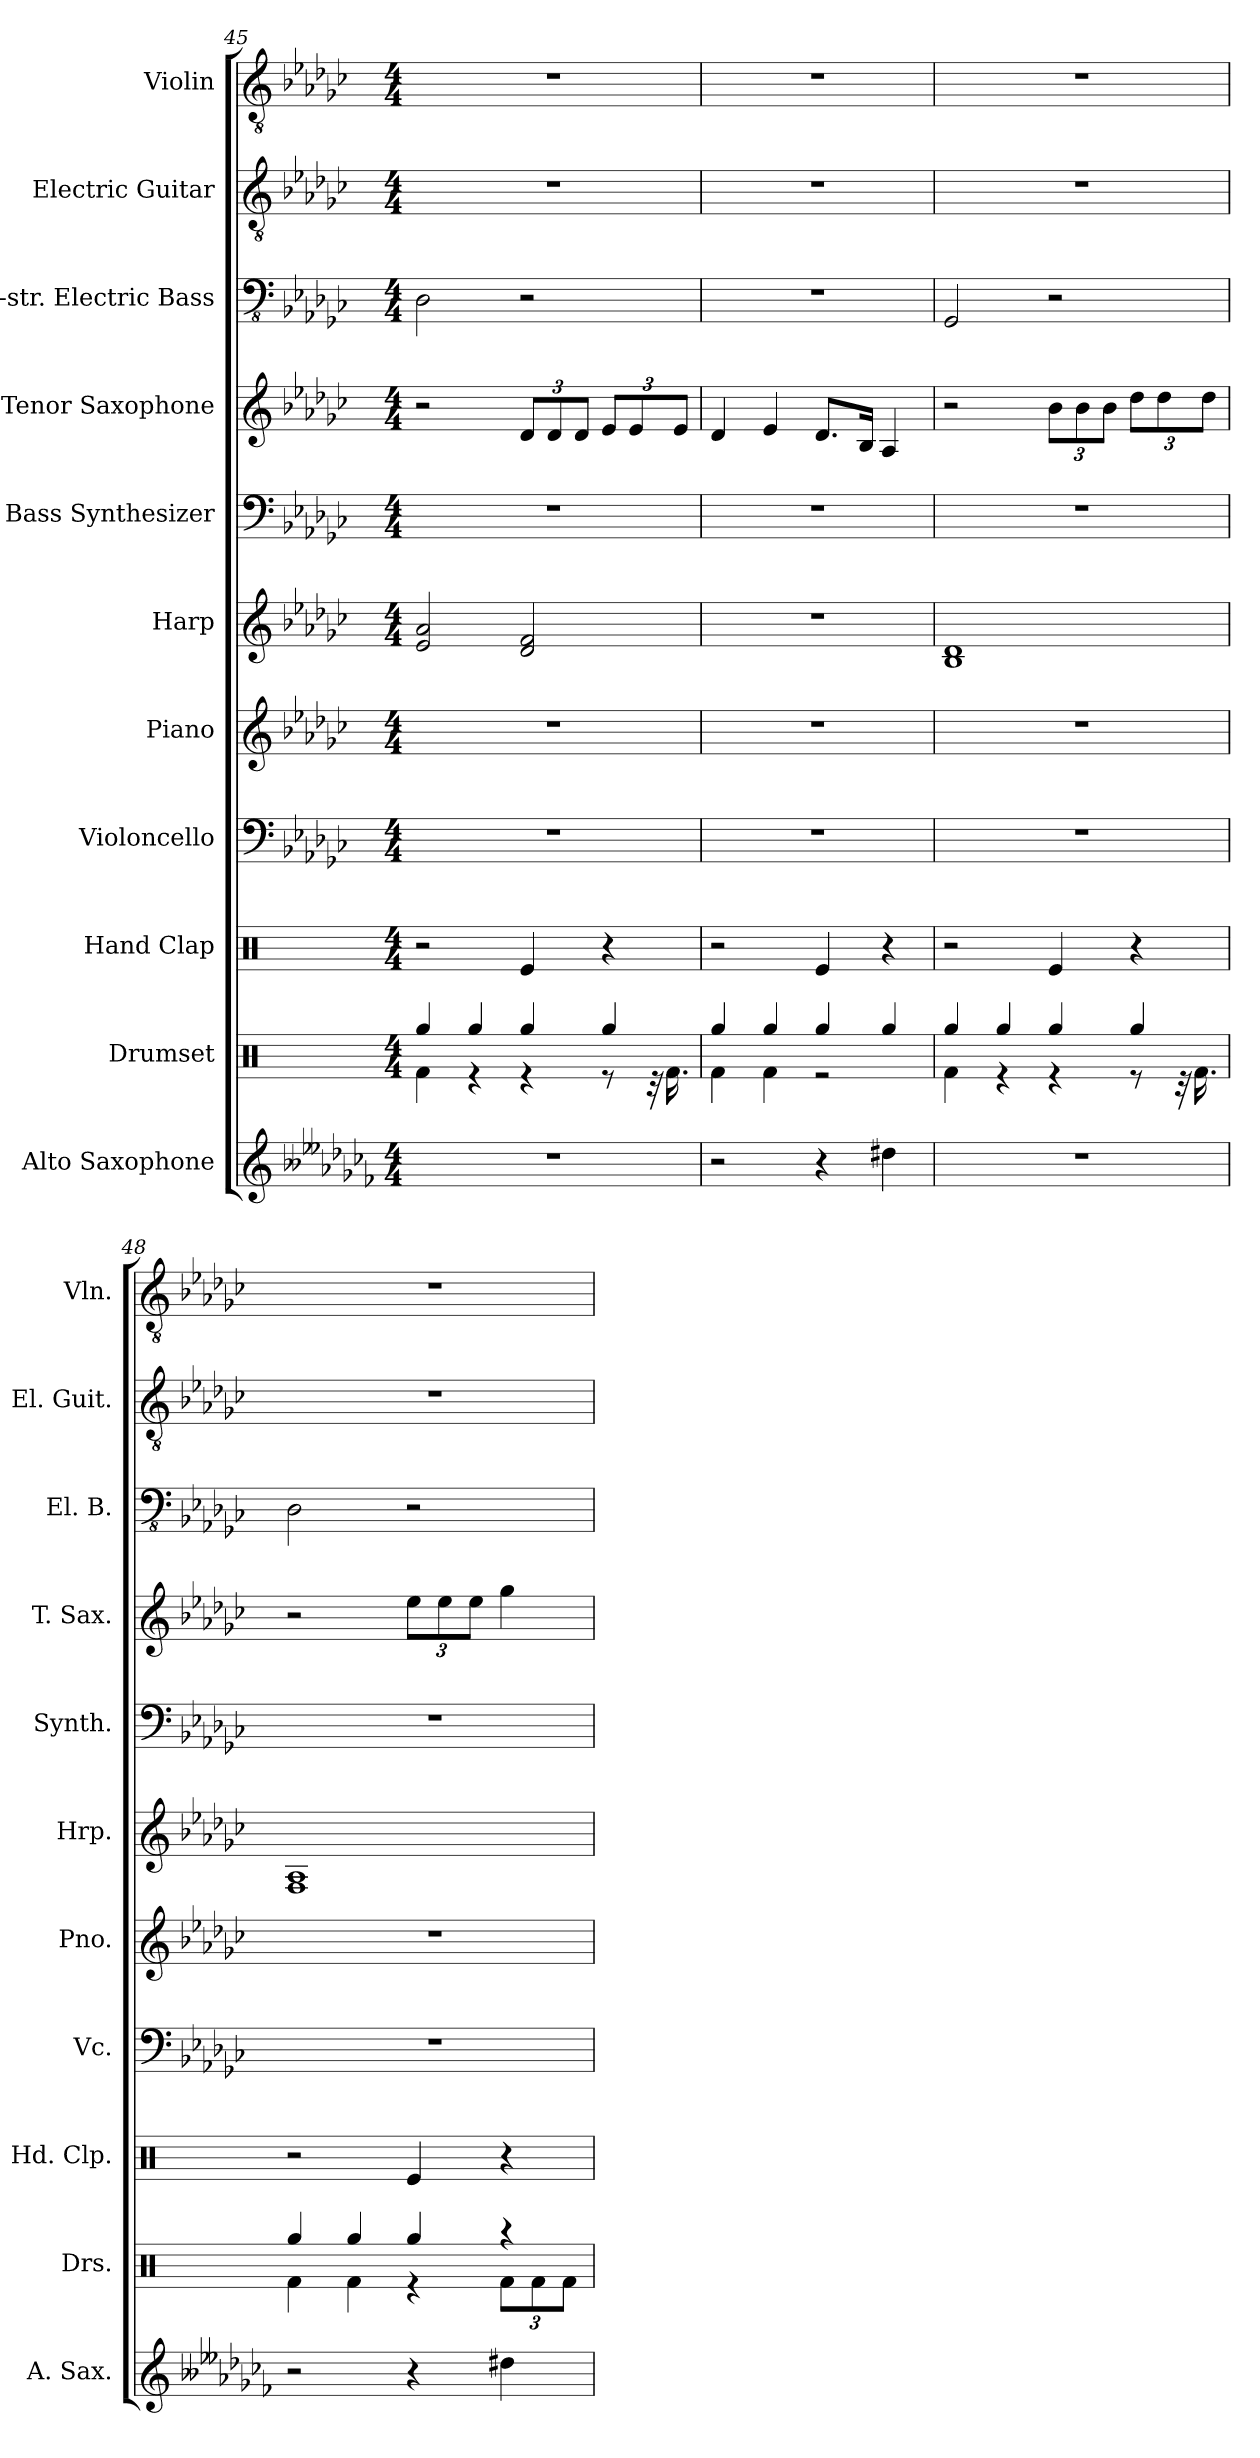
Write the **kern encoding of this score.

**kern	**kern	**kern	**kern	**kern	**kern	**kern	**kern	**kern	**kern	**kern
*part11	*part10	*part9	*part8	*part7	*part6	*part5	*part4	*part3	*part2	*part1
*staff11	*staff10	*staff9	*staff8	*staff7	*staff6	*staff5	*staff4	*staff3	*staff2	*staff1
*I"Alto Saxophone	*I"Drumset	*I"Hand Clap	*I"Violoncello	*I"Piano	*I"Harp	*I"Bass Synthesizer	*I"Tenor Saxophone	*I"5-str. Electric Bass	*I"Electric Guitar	*I"Violin
*I'A. Sax.	*I'Drs.	*I'Hd. Clp.	*I'Vc.	*I'Pno.	*I'Hrp.	*I'Synth.	*I'T. Sax.	*I'El. B.	*I'El. Guit.	*I'Vln.
*clefG2	*clefX	*clefX	*clefF4	*clefG2	*clefG2	*clefF4	*clefG2	*clefFv4	*clefGv2	*clefGv2
*ITrd5c9	*	*	*	*	*	*	*ITrd8c14	*	*	*
*k[b--e--a-d-g-c-f-]	*k[]	*k[]	*k[b-e-a-d-g-c-]	*k[b-e-a-d-g-c-]	*k[b-e-a-d-g-c-]	*k[b-e-a-d-g-c-]	*k[b-e-a-d-g-c-]	*k[b-e-a-d-g-c-]	*k[b-e-a-d-g-c-]	*k[b-e-a-d-g-c-]
*M4/4	*M4/4	*M4/4	*M4/4	*M4/4	*M4/4	*M4/4	*M4/4	*M4/4	*M4/4	*M4/4
=45	=45	=45	=45	=45	=45	=45	=45	=45	=45	=45
*	*^	*	*	*	*	*	*	*	*	*
1r	4Rgg/	4Rf\	2r	1r	1r	2e-/ 2a-/	1r	2r	2DD-\	1r	1r
.	4Rgg/	4r	.	.	.	.	.	.	.	.	.
*	*	*	*	*	*	*	*	*Xbrackettup	*	*	*
.	4Rgg/	4r	4Re/	.	.	2d-/ 2f/	.	12D-/L	2r	.	.
.	.	.	.	.	.	.	.	12D-/	.	.	.
.	.	.	.	.	.	.	.	12D-/J	.	.	.
.	4Rgg/	8r	4r	.	.	.	.	12E-/L	.	.	.
.	.	.	.	.	.	.	.	12E-/	.	.	.
.	.	32r	.	.	.	.	.	.	.	.	.
.	.	16.Rf\	.	.	.	.	.	.	.	.	.
.	.	.	.	.	.	.	.	12E-/J	.	.	.
=46	=46	=46	=46	=46	=46	=46	=46	=46	=46	=46	=46
2r	4Rgg/	4Rf\	2r	1r	1r	1r	1r	4D-/	1r	1r	1r
.	4Rgg/	4Rf\	.	.	.	.	.	4E-/	.	.	.
4r	4Rgg/	2r	4Re/	.	.	.	.	8.D-/L	.	.	.
.	.	.	.	.	.	.	.	16BB-/Jk	.	.	.
4f#X\	4Rgg/	.	4r	.	.	.	.	4AA-/	.	.	.
!!LO:PB:g=z
=47	=47	=47	=47	=47	=47	=47	=47	=47	=47	=47	=47
1r	4Rgg/	4Rf\	2r	1r	1r	1B- 1d-	1r	2r	2GGG-/	1r	1r
.	4Rgg/	4r	.	.	.	.	.	.	.	.	.
.	4Rgg/	4r	4Re/	.	.	.	.	12B-\L	2r	.	.
.	.	.	.	.	.	.	.	12B-\	.	.	.
.	.	.	.	.	.	.	.	12B-\J	.	.	.
.	4Rgg/	8r	4r	.	.	.	.	12d-\L	.	.	.
.	.	.	.	.	.	.	.	12d-\	.	.	.
.	.	32r	.	.	.	.	.	.	.	.	.
.	.	16.Rf\	.	.	.	.	.	.	.	.	.
.	.	.	.	.	.	.	.	12d-\J	.	.	.
=48	=48	=48	=48	=48	=48	=48	=48	=48	=48	=48	=48
2r	4Rgg/	4Rf\	2r	1r	1r	1F 1A-	1r	2r	2DD-\	1r	1r
.	4Rgg/	4Rf\	.	.	.	.	.	.	.	.	.
4r	4Rgg/	4r	4Re/	.	.	.	.	12e-\L	2r	.	.
.	.	.	.	.	.	.	.	12e-\	.	.	.
.	.	.	.	.	.	.	.	12e-\J	.	.	.
*	*	*Xbrackettup	*	*	*	*	*	*	*	*	*
4f#X\	4r	12Rf\L	4r	.	.	.	.	4g-\	.	.	.
.	.	12Rf\	.	.	.	.	.	.	.	.	.
.	.	12Rf\J	.	.	.	.	.	.	.	.	.
*	*v	*v	*	*	*	*	*	*	*	*	*
=	=	=	=	=	=	=	=	=	=	=
*-	*-	*-	*-	*-	*-	*-	*-	*-	*-	*-
